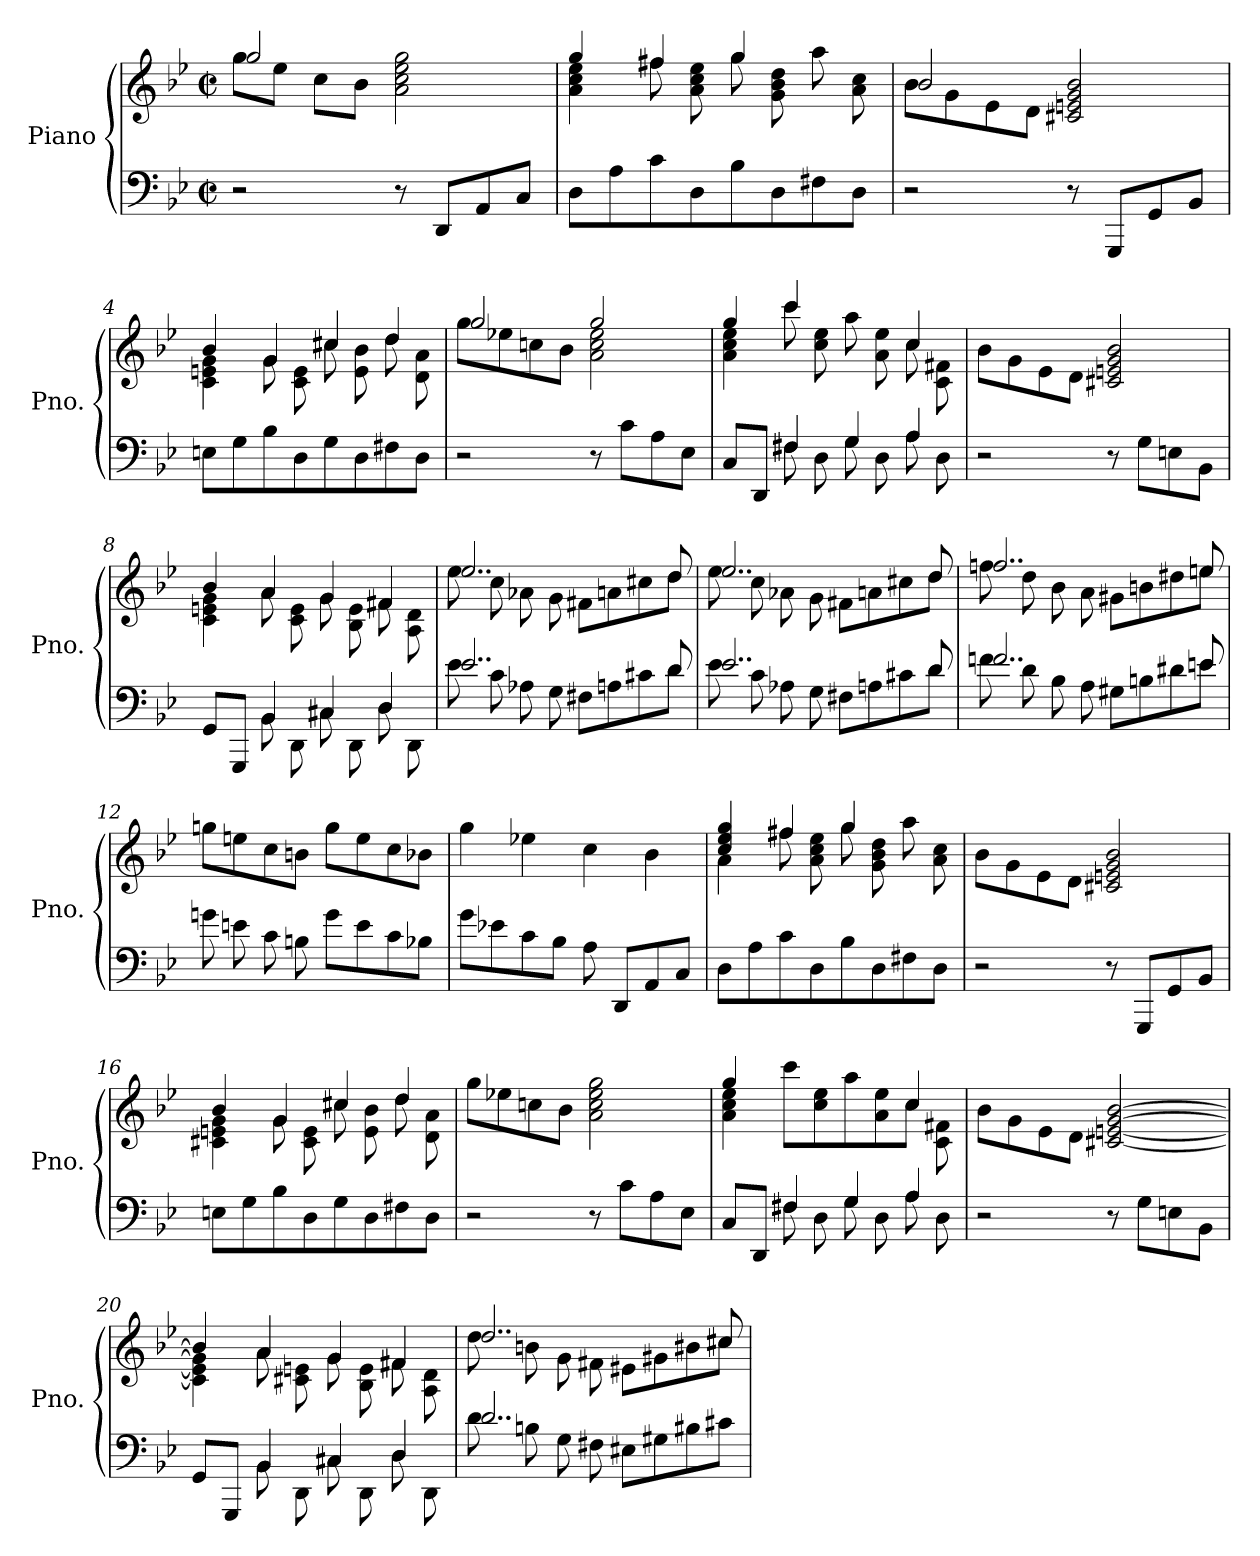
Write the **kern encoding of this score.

**kern	**kern
*part1	*part1
*staff2	*staff1
*I"Piano	*
*I'Pno.	*
*clefF4	*clefG2
*k[b-e-]	*k[b-e-]
*M2/2	*M2/2
*met(c|)	*met(c|)
=1	=1
*	*^
2r	8gg\L	2gg/
.	8ee-\J	.
.	8cc\L	.
.	8b-\J	.
8r	2a\ 2cc\ 2ee-\ 2gg\	2ryy
8DD/L	.	.
8AA/	.	.
8C/J	.	.
=2	=2	=2
8D\L	4gg/	4a\ 4cc\ 4ee-\
8A\	.	.
8c\	4ff#X/	8ff#\
8D\	.	8a\ 8cc\ 8ee-\
8B-\	4gg/	8gg\
8D\	.	8g\ 8b-\ 8dd\
8F#X\	4ryy	8aa\
8D\J	.	8a\ 8cc\
=3	=3	=3
2r	8b-\L	2b-/
.	8g\	.
.	8e-\	.
.	8d\J	.
8r	2c#X/ 2en/ 2g/ 2b-/	2ryy
8GGG/L	.	.
8GG/	.	.
8BB-/J	.	.
=4	=4	=4
8En\L	4b-/	4c\ 4en\ 4g\
8G\	.	.
8B-\	4g/	8g\
8D\	.	8c\ 8e\
8G\	4cc#X/	8cc#\
8D\	.	8e\ 8b-\
8F#X\	4dd/	8dd\
8D\J	.	8d\ 8a\
!!LO:LB:g=z	!!
=5	=5	=5
2r	8gg\L	2gg/
.	8ee-X\	.
.	8ccn\	.
.	8b-\J	.
8r	2gg/	2a\ 2cc\ 2ee-\
8c\L	.	.
8A\	.	.
8E-\J	.	.
=6	=6	=6
*^	*	*
8C/L	4ryy	4gg/	4a\ 4cc\ 4ee-\
8DD/J	.	.	.
4F#X/	8F#\	4ccc/	8ccc\
.	8D\	.	8cc\ 8ee-\
4G/	8G\	4ryy	8aa\
.	8D\	.	8a\ 8ee-\
4A/	8A\	4cc/	8cc\
.	8D\	.	8c\ 8f#X\
*v	*v	*	*
*	*v	*v
=7	=7
2r	8b-\L
.	8g\
.	8e-\
.	8d\J
8r	2c#X/ 2en/ 2g/ 2b-/
8G\L	.
8En\	.
8BB-\J	.
=8	=8
*^	*^
8GG/L	4ryy	4b-/	4c\ 4en\ 4g\
8GGG/J	.	.	.
4BB-/	8BB-\	4a/	8a\
.	8DD\	.	8c\ 8e\
4C#X/	8C#\	4g/	8g\
.	8DD\	.	8B-\ 8e\
4D/	8D\	4f#X/	8f#\
.	8DD\	.	8A\ 8d\
!!LO:LB:g=z	!!
=9	=9	=9	=9
2..e-/	8e-\	2..ee-/	8ee-\
.	8c\	.	8cc\
.	8A-X\	.	8a-X\
.	8G\	.	8g\
.	8F#X\L	.	8f#X\L
.	8An\	.	8an\
.	8c#X\	.	8cc#X\
8d/	8d\J	8dd/	8dd\J
=10	=10	=10	=10
2..e-/	8e-\	2..ee-/	8ee-\
.	8c\	.	8cc\
.	8A-X\	.	8a-X\
.	8G\	.	8g\
.	8F#X\L	.	8f#X\L
.	8An\	.	8an\
.	8c#X\	.	8cc#X\
8d/	8d\J	8dd/	8dd\J
=11	=11	=11	=11
2..f/	8fn\	2..ff/	8ffn\
.	8d\	.	8dd\
.	8B-\	.	8b-\
.	8A\	.	8a\
.	8G#X\L	.	8g#X\L
.	8Bn\	.	8bn\
.	8d#X\	.	8dd#X\
8en/	8e\J	8een/	8ee\J
*	*	*v	*v
!!LO:LB:g=z
=12	=12	=12
1ryy	8gn\	8ggn\L
.	8en\	8een\
.	8c\	8cc\
.	8Bn\	8bn\J
.	8g\L	8gg\L
.	8e\	8ee\
.	8c\	8cc\
.	8B-X\J	8b-X\J
*v	*v	*
=13	=13
8g\L	4gg\
8e-X\	.
8c\	4ee-X\
8B-\J	.
8A\	4cc\
8DD/L	.
8AA/	4b-\
8C/J	.
=14	=14
*	*^
8D\L	4cc/ 4ee-/ 4gg/	4a\
8A\	.	.
8c\	4ff#X/	8ff#\
8D\	.	8a\ 8cc\ 8ee-\
8B-\	4gg/	8gg\
8D\	.	8g\ 8b-\ 8dd\
8F#X\	4ryy	8aa\
8D\J	.	8a\ 8cc\
*	*v	*v
=15	=15
2r	8b-\L
.	8g\
.	8e-\
.	8d\J
8r	2c#X/ 2en/ 2g/ 2b-/
8GGG/L	.
8GG/	.
8BB-/J	.
!!LO:LB:g=z
=16	=16
*	*^
8En\L	4b-/	4c#X\ 4en\ 4g\
8G\	.	.
8B-\	4g/	8g\
8D\	.	8c#\ 8e\
8G\	4cc#X/	8cc#\
8D\	.	8e\ 8b-\
8F#X\	4dd/	8dd\
8D\J	.	8d\ 8a\
*	*v	*v
=17	=17
2r	8gg\L
.	8ee-X\
.	8ccn\
.	8b-\J
8r	2a\ 2cc\ 2ee-\ 2gg\
8c\L	.
8A\	.
8E-\J	.
=18	=18
*^	*^
8C/L	4ryy	4gg/	4a\ 4cc\ 4ee-\
8DD/J	.	.	.
4F#X/	8F#\	2ryy	8ccc\L
.	8D\	.	8cc\ 8ee-\
4G/	8G\	.	8aa\
.	8D\	.	8a\ 8ee-\
4A/	8A\	4cc/	8cc\J
.	8D\	.	8c\ 8f#X\
*v	*v	*	*
=19	=19	=19
2r	2ryy	8b-\L
.	.	8g\
.	.	8e-\
.	.	8d\J
8r	[2c#X/ [2en/ [2g/ [2b-/	2ryy
8G\L	.	.
8En\	.	.
8BB-\J	.	.
!!LO:PB:g=z	!!
=20	=20	=20
*^	*	*
8GG/L	4ryy	4b-/]	4c#\] 4e\] 4g\]
8GGG/J	.	.	.
4BB-/	8BB-\	4a/	8a\
.	8DD\	.	8c#X\ 8en\
4C#X/	8C#\	4g/	8g\
.	8DD\	.	8B-\ 8e\
4D/	8D\	4f#X/	8f#\
.	8DD\	.	8A\ 8d\
=21	=21	=21	=21
2..d/	8d\	2..dd/	8dd\
.	8Bn\	.	8bn\
.	8G\	.	8g\
.	8F#X\	.	8f#X\
.	8E#X\L	.	8e#X\L
.	8G#X\	.	8g#X\
.	8B#X\	.	8b#X\
8ryy	8c#X\J	8cc#X/	8cc#\J
*v	*v	*	*
*	*v	*v
=	=
*-	*-
